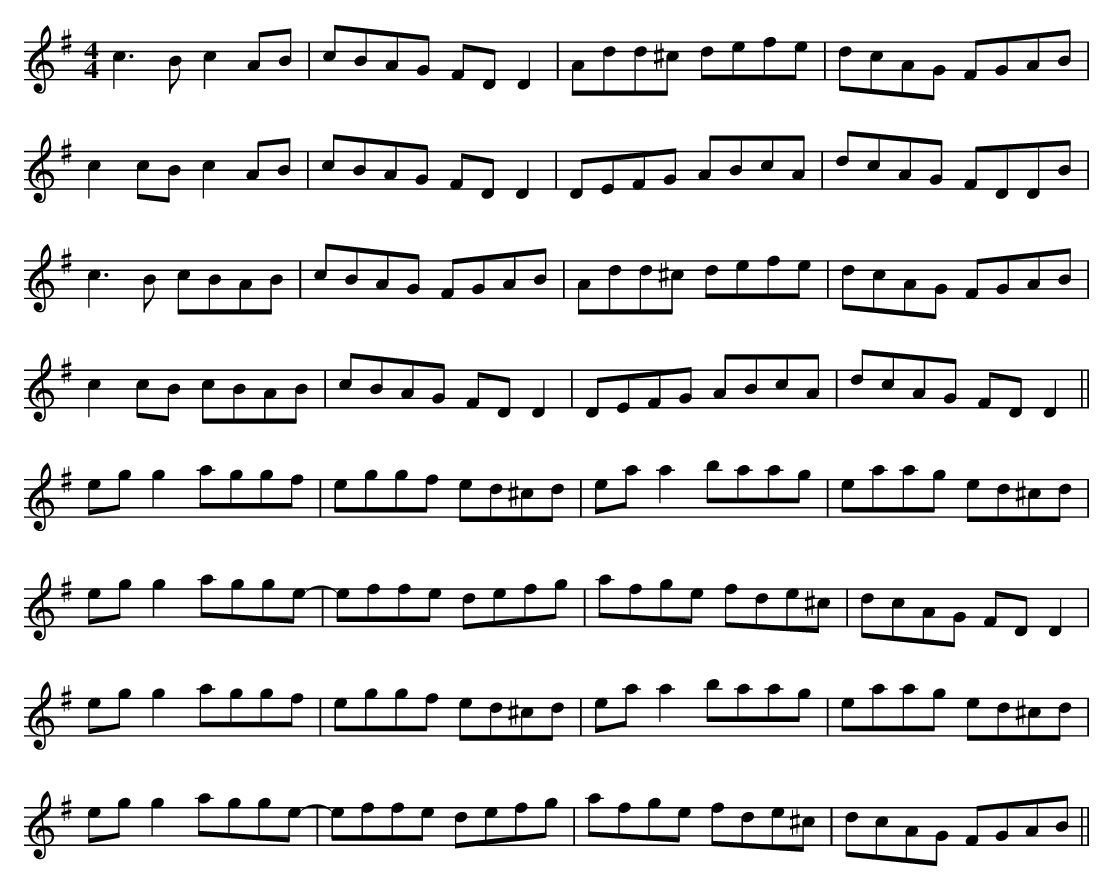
X:1
M:4/4
K:Ador
c3B c2AB|cBAG FDD2|Add^c defe|dcAG FGAB|
c2cB c2AB|cBAG FDD2|DEFG ABcA|dcAG FDDB|
c3B cBAB|cBAG FGAB|Add^c defe|dcAG FGAB|
c2cB cBAB|cBAG FDD2|DEFG ABcA|dcAG FDD2||
egg2 aggf|eggf ed^cd|eaa2 baag|eaag ed^cd|
egg2 agge-|effe defg|afge fde^c|dcAG FDD2|
egg2 aggf|eggf ed^cd|eaa2 baag|eaag ed^cd|
egg2 agge-|effe defg|afge fde^c|dcAG FGAB||
